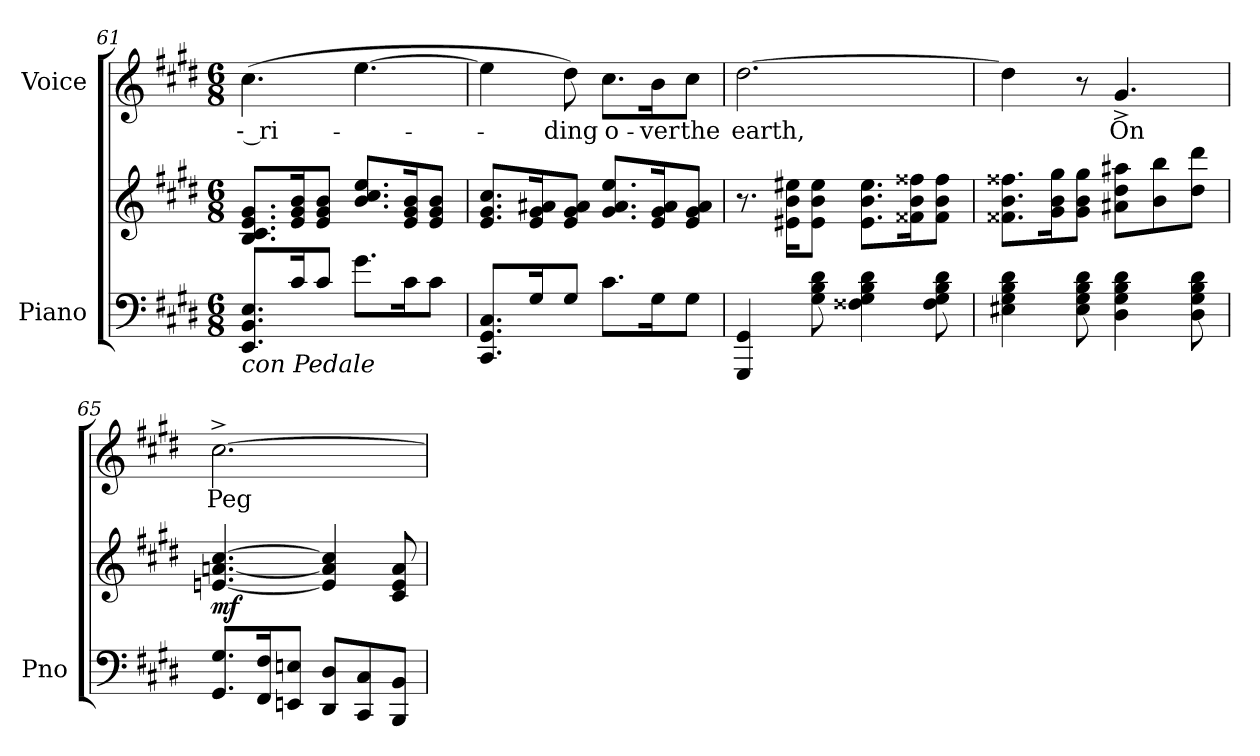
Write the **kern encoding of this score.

**kern	**kern	**dynam	**kern	**text
*part2	*part2	*part2	*part1	*part1
*staff3	*staff2	*staff2/3	*staff1	*staff1
*I"Piano	*	*	*I"Voice	*
*I'Pno	*	*	*	*
!!LO:PB:g=z
*clefF4	*clefG2	*	*clefG2	*
*k[f#c#g#d#]	*k[f#c#g#d#]	*	*k[f#c#g#d#]	*
*M6/8	*M6/8	*	*M6/8	*
=61	=61	=61	=61	=61
!LO:TX:b:i:t=con Pedale	!	!	!	!
!	!	!	!	!LO:LY:b
8.EE/ 8.BB/ 8.E/L	8.B/ 8.c#/ 8.e/ 8.g#/L	.	(4.cc#\	-- ri-
16c#/K	16e/ 16g#/ 16b/K	.	.	.
8c#/J	8e/ 8g#/ 8b/J	.	.	.
8.g#\L	8.b/ 8.cc#/ 8.ee/L	.	[4.ee\	.
16c#\K	16e/ 16g#/ 16b/K	.	.	.
8c#\J	8e/ 8g#/ 8b/J	.	.	.
=62	=62	=62	=62	=62
8.CC#/ 8.GG#/ 8.C#/L	8.e/ 8.g#/ 8.cc#/L	.	4ee\]	.
16G#/K	16e/ 16g#/ 16a#X/K	.	.	.
!	!	!	!	!LO:LY:b
8G#/J	8e/ 8g#/ 8a#/J	.	8dd#\)	-ding
!	!	!	!	!LO:LY:b
8.c#\L	8.g#/ 8.a#/ 8.ee/L	.	8.cc#\L	o-
!	!	!	!	!LO:LY:b
16G#\K	16e/ 16g#/ 16a#/K	.	16b\K	-ver
!	!	!	!	!LO:LY:b
8G#\J	8e/ 8g#/ 8a#/J	.	8cc#\J	the
=63	=63	=63	=63	=63
!	!	!	!	!LO:LY:b
4GGG#/ 4GG#/	8.r	.	[2.dd#\	earth,
.	16e#X\ 16b\ 16ee#X\KL	.	.	.
8G#\ 8B\ 8d#\	8e#\ 8b\ 8ee#\J	.	.	.
4F##X\ 4G#\ 4B\ 4d#\	8.e#\ 8.b\ 8.ee#\L	.	.	.
.	16f##X\ 16b\ 16ff##X\K	.	.	.
8F##\ 8G#\ 8B\ 8d#\	8f##\ 8b\ 8ff##\J	.	.	.
!!LO:LB:g=z
=64	=64	=64	=64	=64
4E#X\ 4G#\ 4B\ 4d#\	8.f##X\ 8.b\ 8.ff##X\L	.	4dd#\]	.
.	16g#\ 16b\ 16gg#\K	.	.	.
8E#\ 8G#\ 8B\ 8d#\	8g#\ 8b\ 8gg#\J	.	8r	.
!	!	!	!	!LO:LY:b
4D#\ 4G#\ 4B\ 4d#\	8a#X\ 8dd#\ 8aa#X\L	.	4.g#^>/	On
.	8b\ 8bb\	.	.	.
8D#\ 8G#\ 8B\ 8d#\	8dd#\ 8ddd#\J	.	.	.
=65	=65	=65	=65	=65
!	!	!LO:DY:b	!	!LO:LY:b
8.GG#/ 8.G#/L	[4.en/ [>4.an/ [4.cc#/	mf	[2.cc#^\	Peg-
16FF#/ 16F#/K	.	.	.	.
8EEn/ 8En/J	.	.	.	.
8DD#/ 8D#/L	4e/] 4a/] 4cc#/]	.	.	.
8CC#/ 8C#/	.	.	.	.
8BBB/ 8BB/J	8c#/ 8e/ 8a/	.	.	.
=	=	=	=	=
*-	*-	*-	*-	*-
